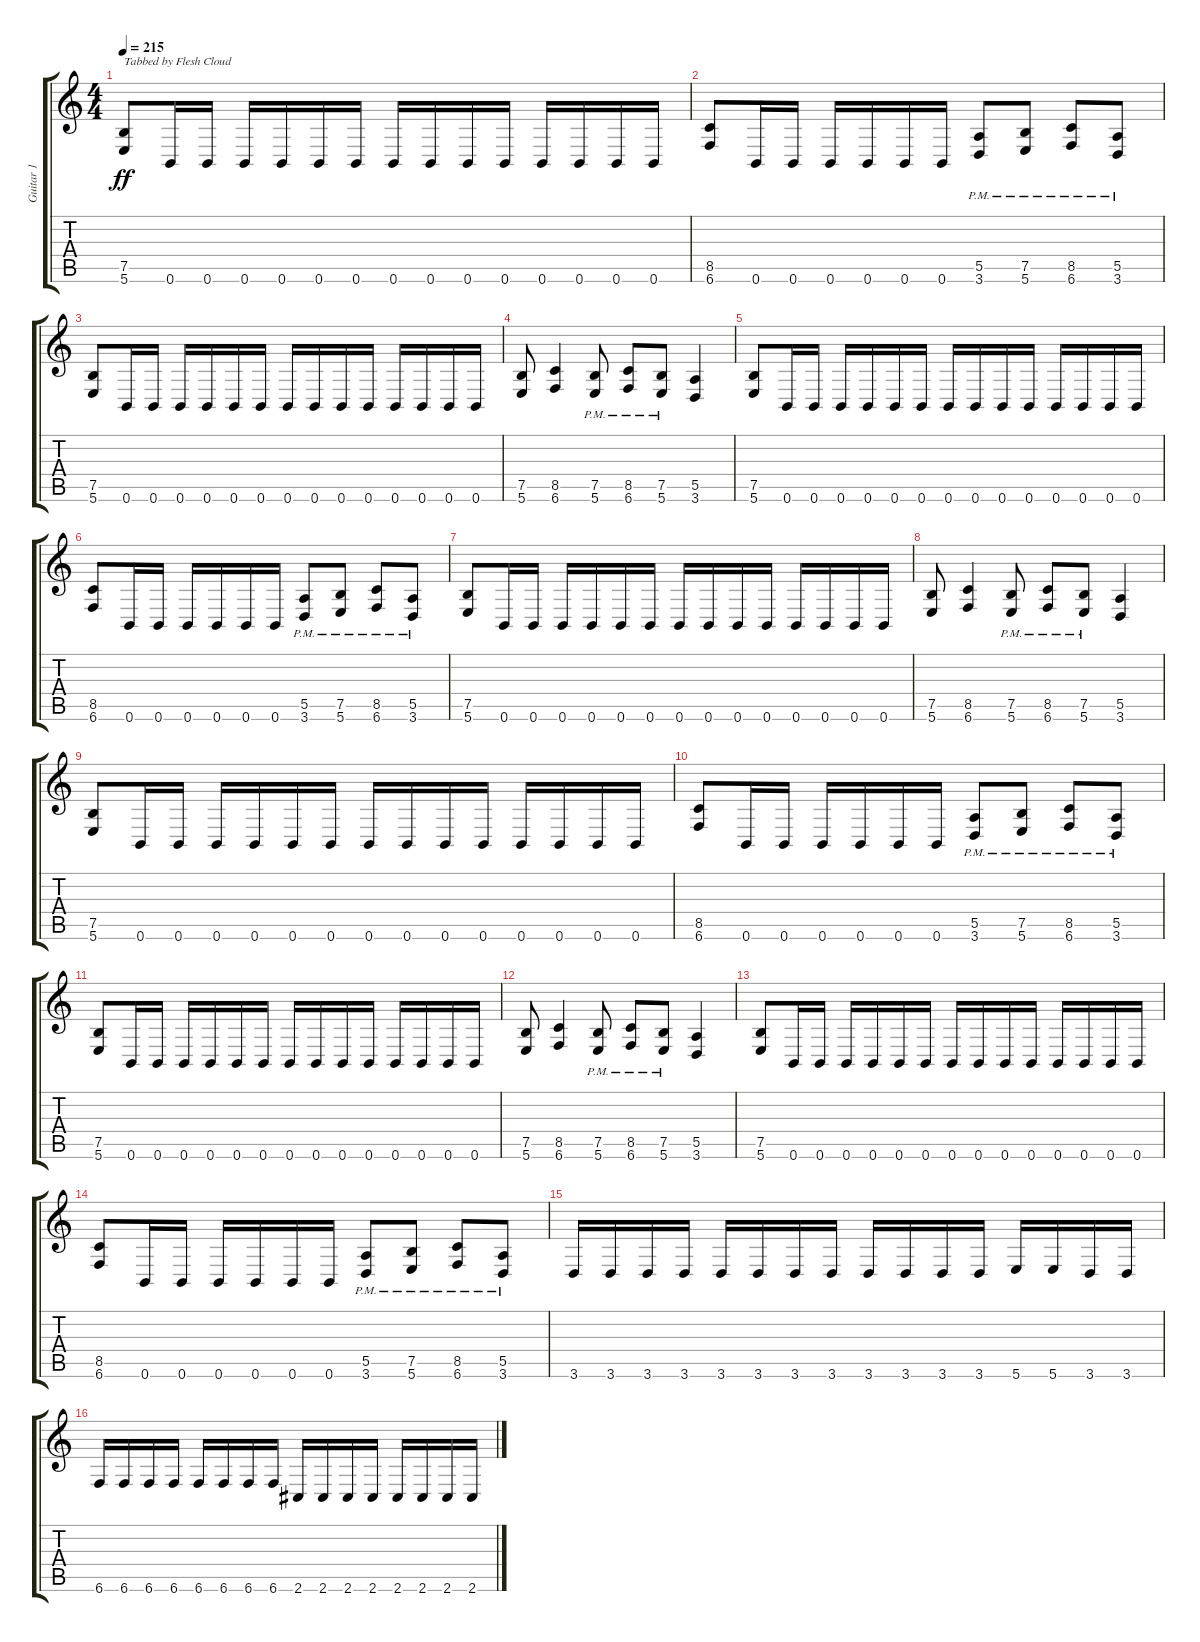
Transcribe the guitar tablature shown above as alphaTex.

\track ("Guitar 1" "Guitar 1") {instrument distortionguitar}
\staff {score tabs}
\tuning (B3 Gb3 D3 A2 E2 B1) {hide}
\ts (4 4)
\tempo 215
\clef g2
\ks c
(7.5 5.6).8{txt "Tabbed by Flesh Cloud" dy ff instrument distortionguitar} 0.6.16 0.6.16 0.6.16 0.6.16 0.6.16 0.6.16 0.6.16 0.6.16 0.6.16 0.6.16 0.6.16 0.6.16 0.6.16 0.6.16 |
(8.5 6.6).8 0.6.16 0.6.16 0.6.16 0.6.16 0.6.16 0.6.16 (5.5{pm} 3.6{pm}).8 (7.5{pm} 5.6{pm}).8 (8.5{pm} 6.6{pm}).8 (5.5{pm} 3.6{pm}).8 |
(7.5 5.6).8 0.6.16 0.6.16 0.6.16 0.6.16 0.6.16 0.6.16 0.6.16 0.6.16 0.6.16 0.6.16 0.6.16 0.6.16 0.6.16 0.6.16 |
(7.5 5.6).8 (8.5 6.6).4 (7.5{pm} 5.6{pm}).8 (8.5{pm} 6.6{pm}).8 (7.5{pm} 5.6{pm}).8 (5.5 3.6).4 |
(7.5 5.6).8 0.6.16 0.6.16 0.6.16 0.6.16 0.6.16 0.6.16 0.6.16 0.6.16 0.6.16 0.6.16 0.6.16 0.6.16 0.6.16 0.6.16 |
(8.5 6.6).8 0.6.16 0.6.16 0.6.16 0.6.16 0.6.16 0.6.16 (5.5{pm} 3.6{pm}).8 (7.5{pm} 5.6{pm}).8 (8.5{pm} 6.6{pm}).8 (5.5{pm} 3.6{pm}).8 |
(7.5 5.6).8 0.6.16 0.6.16 0.6.16 0.6.16 0.6.16 0.6.16 0.6.16 0.6.16 0.6.16 0.6.16 0.6.16 0.6.16 0.6.16 0.6.16 |
(7.5 5.6).8 (8.5 6.6).4 (7.5{pm} 5.6{pm}).8 (8.5{pm} 6.6{pm}).8 (7.5{pm} 5.6{pm}).8 (5.5 3.6).4 |
(7.5 5.6).8 0.6.16 0.6.16 0.6.16 0.6.16 0.6.16 0.6.16 0.6.16 0.6.16 0.6.16 0.6.16 0.6.16 0.6.16 0.6.16 0.6.16 |
(8.5 6.6).8 0.6.16 0.6.16 0.6.16 0.6.16 0.6.16 0.6.16 (5.5{pm} 3.6{pm}).8 (7.5{pm} 5.6{pm}).8 (8.5{pm} 6.6{pm}).8 (5.5{pm} 3.6{pm}).8 |
(7.5 5.6).8 0.6.16 0.6.16 0.6.16 0.6.16 0.6.16 0.6.16 0.6.16 0.6.16 0.6.16 0.6.16 0.6.16 0.6.16 0.6.16 0.6.16 |
(7.5 5.6).8 (8.5 6.6).4 (7.5{pm} 5.6{pm}).8 (8.5{pm} 6.6{pm}).8 (7.5{pm} 5.6{pm}).8 (5.5 3.6).4 |
(7.5 5.6).8 0.6.16 0.6.16 0.6.16 0.6.16 0.6.16 0.6.16 0.6.16 0.6.16 0.6.16 0.6.16 0.6.16 0.6.16 0.6.16 0.6.16 |
(8.5 6.6).8 0.6.16 0.6.16 0.6.16 0.6.16 0.6.16 0.6.16 (5.5{pm} 3.6{pm}).8 (7.5{pm} 5.6{pm}).8 (8.5{pm} 6.6{pm}).8 (5.5{pm} 3.6{pm}).8 |
3.6.16 3.6.16 3.6.16 3.6.16 3.6.16 3.6.16 3.6.16 3.6.16 3.6.16 3.6.16 3.6.16 3.6.16 5.6.16 5.6.16 3.6.16 3.6.16 |
6.6.16 6.6.16 6.6.16 6.6.16 6.6.16 6.6.16 6.6.16 6.6.16 2.6.16 2.6.16 2.6.16 2.6.16 2.6.16 2.6.16 2.6.16 2.6.16
